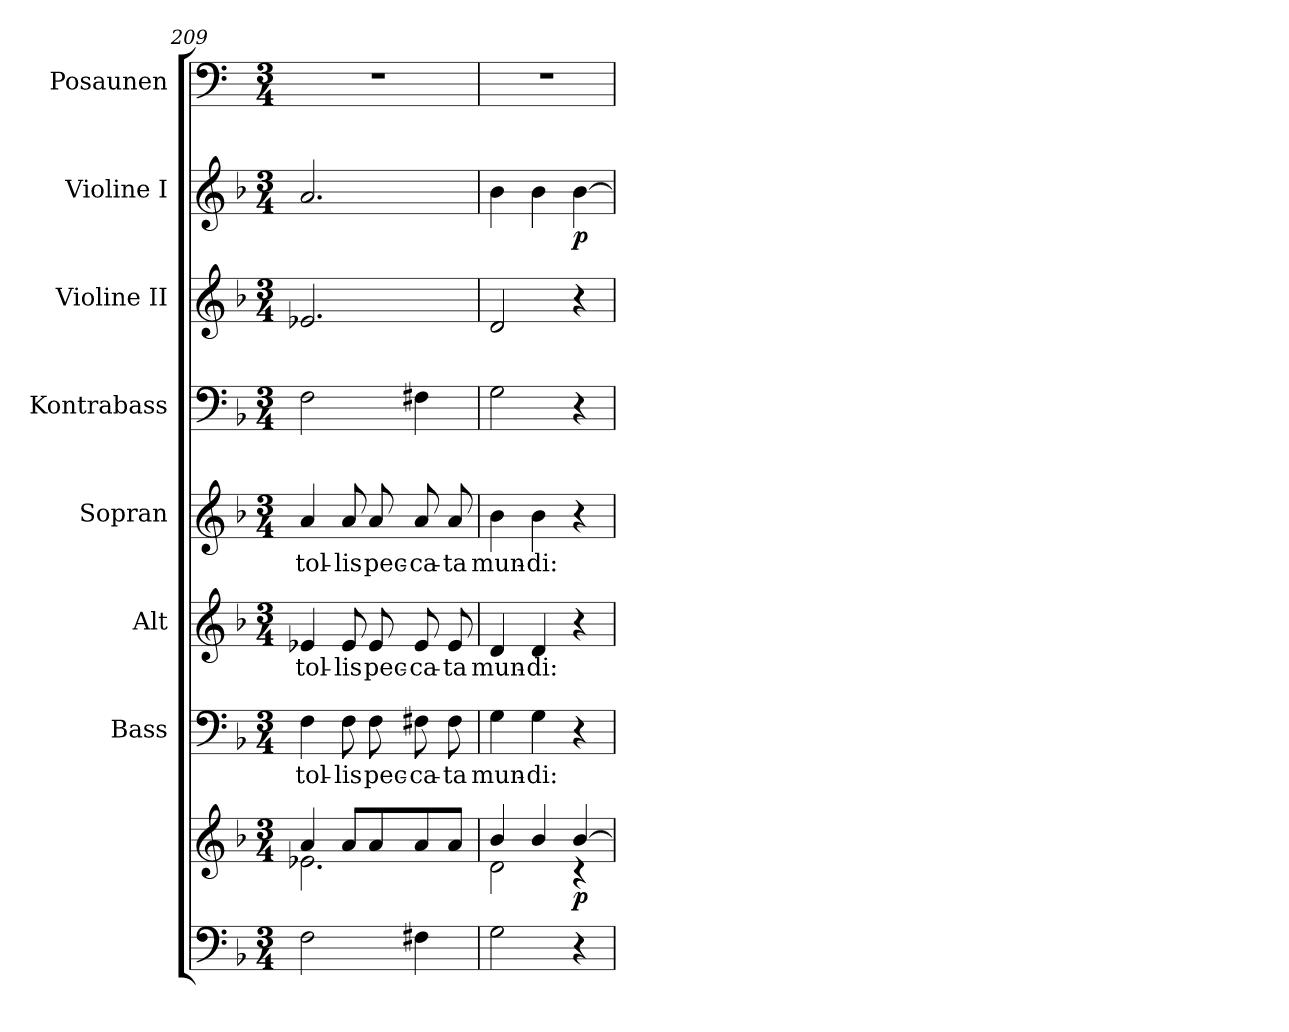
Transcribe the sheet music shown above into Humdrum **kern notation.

**kern	**kern	**dynam	**kern	**text	**kern	**text	**kern	**text	**kern	**kern	**kern	**dynam	**kern
*part8	*part8	*part8	*part7	*part7	*part6	*part6	*part5	*part5	*part4	*part3	*part2	*part2	*part1
*staff9	*staff8	*staff8/9	*staff7	*staff7	*staff6	*staff6	*staff5	*staff5	*staff4	*staff3	*staff2	*staff2	*staff1
*	*	*	*I"Bass	*	*I"Alt	*	*I"Sopran	*	*I"Kontrabass	*I"Violine II	*I"Violine I	*	*I"Posaunen
*	*	*	*I'B.	*	*I'A.	*	*I'S.	*	*I'Kb.	*I'Vl. II	*I'Vl. I	*	*I'Pos.
*clefF4	*clefG2	*	*clefF4	*	*clefG2	*	*clefG2	*	*clefF4	*clefG2	*clefG2	*	*clefF4
*	*	*	*	*	*	*	*	*	*ITrd7c12	*	*	*	*ITrd4c7
*k[b-]	*k[b-]	*	*k[b-]	*	*k[b-]	*	*k[b-]	*	*k[b-]	*k[b-]	*k[b-]	*	*k[b-]
*F:	*F:	*	*F:	*	*F:	*	*F:	*	*F:	*F:	*F:	*	*F:
*M3/4	*M3/4	*	*M3/4	*	*M3/4	*	*M3/4	*	*M3/4	*M3/4	*M3/4	*	*M3/4
=209	=209	=209	=209	=209	=209	=209	=209	=209	=209	=209	=209	=209	=209
*	*^	*	*	*	*	*	*	*	*	*	*	*	*
!	!	!	!	!	!LO:LY:b	!	!LO:LY:b	!	!LO:LY:b	!	!	!	!	!
2F\	4a/	2.e-X\	.	4F\	tol-	4e-X/	tol-	4a/	tol-	2FF\	2.e-X/	2.a/	.	2.r
!	!	!	!	!	!LO:LY:b	!	!LO:LY:b	!	!LO:LY:b	!	!	!	!	!
.	8a/L	.	.	8F\	-lis	8e-/	-lis	8a/	-lis	.	.	.	.	.
!	!	!	!	!	!LO:LY:b	!	!LO:LY:b	!	!LO:LY:b	!	!	!	!	!
.	8a/	.	.	8F\	pec-	8e-/	pec-	8a/	pec-	.	.	.	.	.
!	!	!	!	!	!LO:LY:b	!	!LO:LY:b	!	!LO:LY:b	!	!	!	!	!
4F#X\	8a/	.	.	8F#X\	-ca-	8e-/	-ca-	8a/	-ca-	4FF#X\	.	.	.	.
!	!	!	!	!	!LO:LY:b	!	!LO:LY:b	!	!LO:LY:b	!	!	!	!	!
.	8a/J	.	.	8F#\	-ta	8e-/	-ta	8a/	-ta	.	.	.	.	.
=210	=210	=210	=210	=210	=210	=210	=210	=210	=210	=210	=210	=210	=210	=210
!	!	!	!	!	!LO:LY:b	!	!LO:LY:b	!	!LO:LY:b	!	!	!	!	!
2G\	4b-/	2d\	.	4G\	mun-	4d/	mun-	4b-\	mun-	2GG\	2d/	4b-\	.	2.r
!	!	!	!	!	!LO:LY:b	!	!LO:LY:b	!	!LO:LY:b	!	!	!	!	!
.	4b-/	.	.	4G\	-di:	4d/	-di:	4b-\	-di:	.	.	4b-\	.	.
!	!	!	!LO:DY:b	!	!	!	!	!	!	!	!	!	!LO:DY:b	!
4r	[>4b-/	4rc	p	4r	.	4r	.	4r	.	4r	4r	[4b-\	p	.
*	*v	*v	*	*	*	*	*	*	*	*	*	*	*	*
=	=	=	=	=	=	=	=	=	=	=	=	=	=
*-	*-	*-	*-	*-	*-	*-	*-	*-	*-	*-	*-	*-	*-
